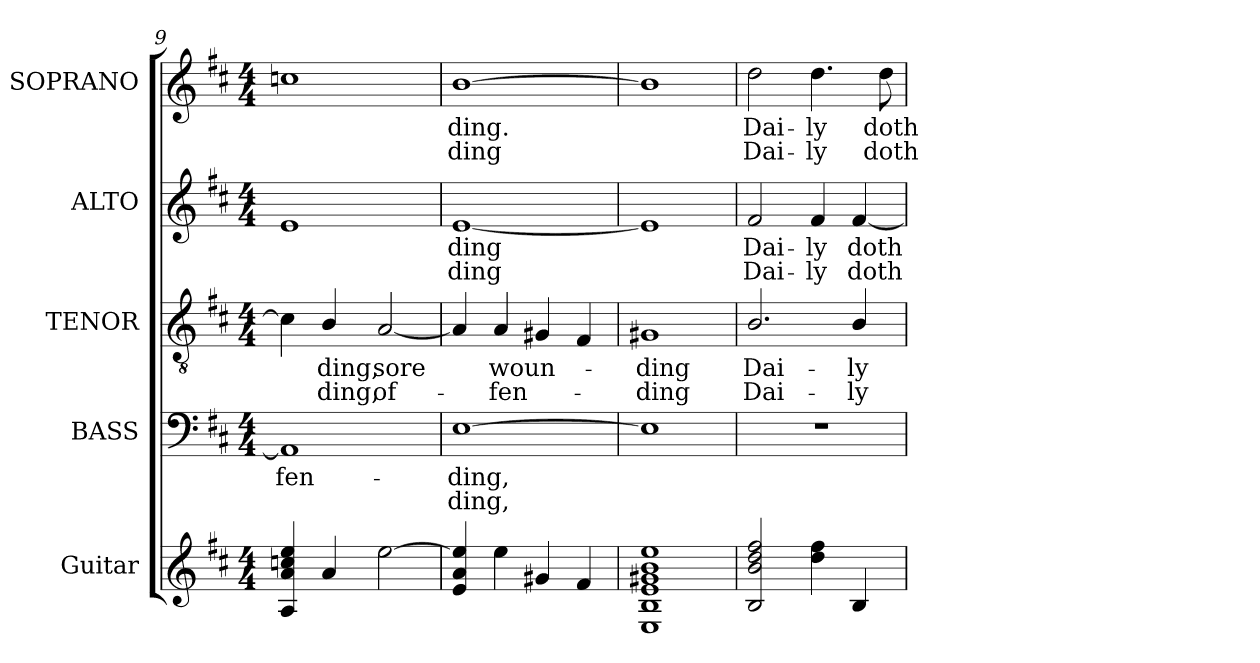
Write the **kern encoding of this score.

**kern	**kern	**text	**text	**kern	**text	**text	**kern	**text	**text	**kern	**text	**text
*part5	*part4	*part4	*part4	*part3	*part3	*part3	*part2	*part2	*part2	*part1	*part1	*part1
*staff5	*staff4	*staff4	*staff4	*staff3	*staff3	*staff3	*staff2	*staff2	*staff2	*staff1	*staff1	*staff1
*I"Guitar	*I"BASS	*	*	*I"TENOR	*	*	*I"ALTO	*	*	*I"SOPRANO	*	*
*	*I'B.	*	*	*I'T.	*	*	*I'A.	*	*	*I'S.	*	*
*clefG2	*clefF4	*	*	*clefGv2	*	*	*clefG2	*	*	*clefG2	*	*
*ITrd7c12	*	*	*	*ITrd7c12	*	*	*	*	*	*	*	*
*k[f#c#]	*k[f#c#]	*	*	*k[f#c#]	*	*	*k[f#c#]	*	*	*k[f#c#]	*	*
*D:	*D:	*	*	*D:	*	*	*D:	*	*	*D:	*	*
*M4/4	*M4/4	*	*	*M4/4	*	*	*M4/4	*	*	*M4/4	*	*
=9	=9	=9	=9	=9	=9	=9	=9	=9	=9	=9	=9	=9
!	!	!LO:LY:b:color=#000000	!	!	!	!	!	!	!	!	!	!
4AAi/ 4Ai 4cni 4ei	1AAi]	-fen-	.	4Ci\]	.	.	1ei	.	.	1ccni	.	.
!	!	!	!	!	!LO:LY:b:color=#000000	!LO:LY:b:color=#000000	!	!	!	!	!	!
4Ai/	.	.	.	4BBi/	-ding,	-ding,	.	.	.	.	.	.
!	!	!	!	!	!LO:LY:b:color=#000000	!LO:LY:b:color=#000000	!	!	!	!	!	!
[2ei\	.	.	.	[2AAi/	sore	of-	.	.	.	.	.	.
=10	=10	=10	=10	=10	=10	=10	=10	=10	=10	=10	=10	=10
!	!	!LO:LY:b:color=#000000	!LO:LY:b:color=#000000	!	!	!	!	!	!	!	!	!
!	!	!	!	!	!	!	!	!LO:LY:b:color=#000000	!LO:LY:b:color=#000000	!	!	!
!	!	!	!	!	!	!	!	!	!	!	!LO:LY:b:color=#000000	!LO:LY:b:color=#000000
4Ei/ 4Ai 4ei]	[1Ei	-ding,	-ding,	4AAi/]	.	.	[1ei	-ding	-ding	[1bi	-ding.	-ding
!	!	!	!	!	!LO:LY:b:color=#000000	!LO:LY:b:color=#000000	!	!	!	!	!	!
4ei\	.	.	.	4AAi/	woun-	-fen-	.	.	.	.	.	.
4G#Xi/	.	.	.	4GG#Xi/	.	.	.	.	.	.	.	.
4F#i/	.	.	.	4FF#i/	.	.	.	.	.	.	.	.
=11	=11	=11	=11	=11	=11	=11	=11	=11	=11	=11	=11	=11
!	!	!	!	!	!LO:LY:b:color=#000000	!LO:LY:b:color=#000000	!	!	!	!	!	!
1EEi 1BBi 1Ei 1G#Xi 1Bi 1ei	1Ei]	.	.	1GG#Xi	-ding	-ding	1ei]	.	.	1bi]	.	.
=12	=12	=12	=12	=12	=12	=12	=12	=12	=12	=12	=12	=12
!	!	!	!	!	!LO:LY:b:color=#000000	!LO:LY:b:color=#000000	!	!	!	!	!	!
!	!	!	!	!	!	!	!	!LO:LY:b:color=#000000	!LO:LY:b:color=#000000	!	!	!
!	!	!	!	!	!	!	!	!	!	!	!LO:LY:b:color=#000000	!LO:LY:b:color=#000000
2BBi/ 2Bi 2di 2f#i	1r	.	.	2.BBi/	Dai-	Dai-	2f#i/	Dai-	Dai-	2ddi\	Dai-	Dai-
!	!	!	!	!	!	!	!	!LO:LY:b:color=#000000	!LO:LY:b:color=#000000	!	!	!
!	!	!	!	!	!	!	!	!	!	!	!LO:LY:b:color=#000000	!LO:LY:b:color=#000000
4di\ 4f#i	.	.	.	.	.	.	4f#i/	-ly	-ly	4.ddi\	-ly	-ly
!	!	!	!	!	!LO:LY:b:color=#000000	!LO:LY:b:color=#000000	!	!	!	!	!	!
!	!	!	!	!	!	!	!	!LO:LY:b:color=#000000	!LO:LY:b:color=#000000	!	!	!
4BBi/	.	.	.	4BBi/	-ly	-ly	[4f#i/	doth	doth	.	.	.
!	!	!	!	!	!	!	!	!	!	!	!LO:LY:b:color=#000000	!LO:LY:b:color=#000000
.	.	.	.	.	.	.	.	.	.	8ddi\	doth	doth
=	=	=	=	=	=	=	=	=	=	=	=	=
*-	*-	*-	*-	*-	*-	*-	*-	*-	*-	*-	*-	*-
